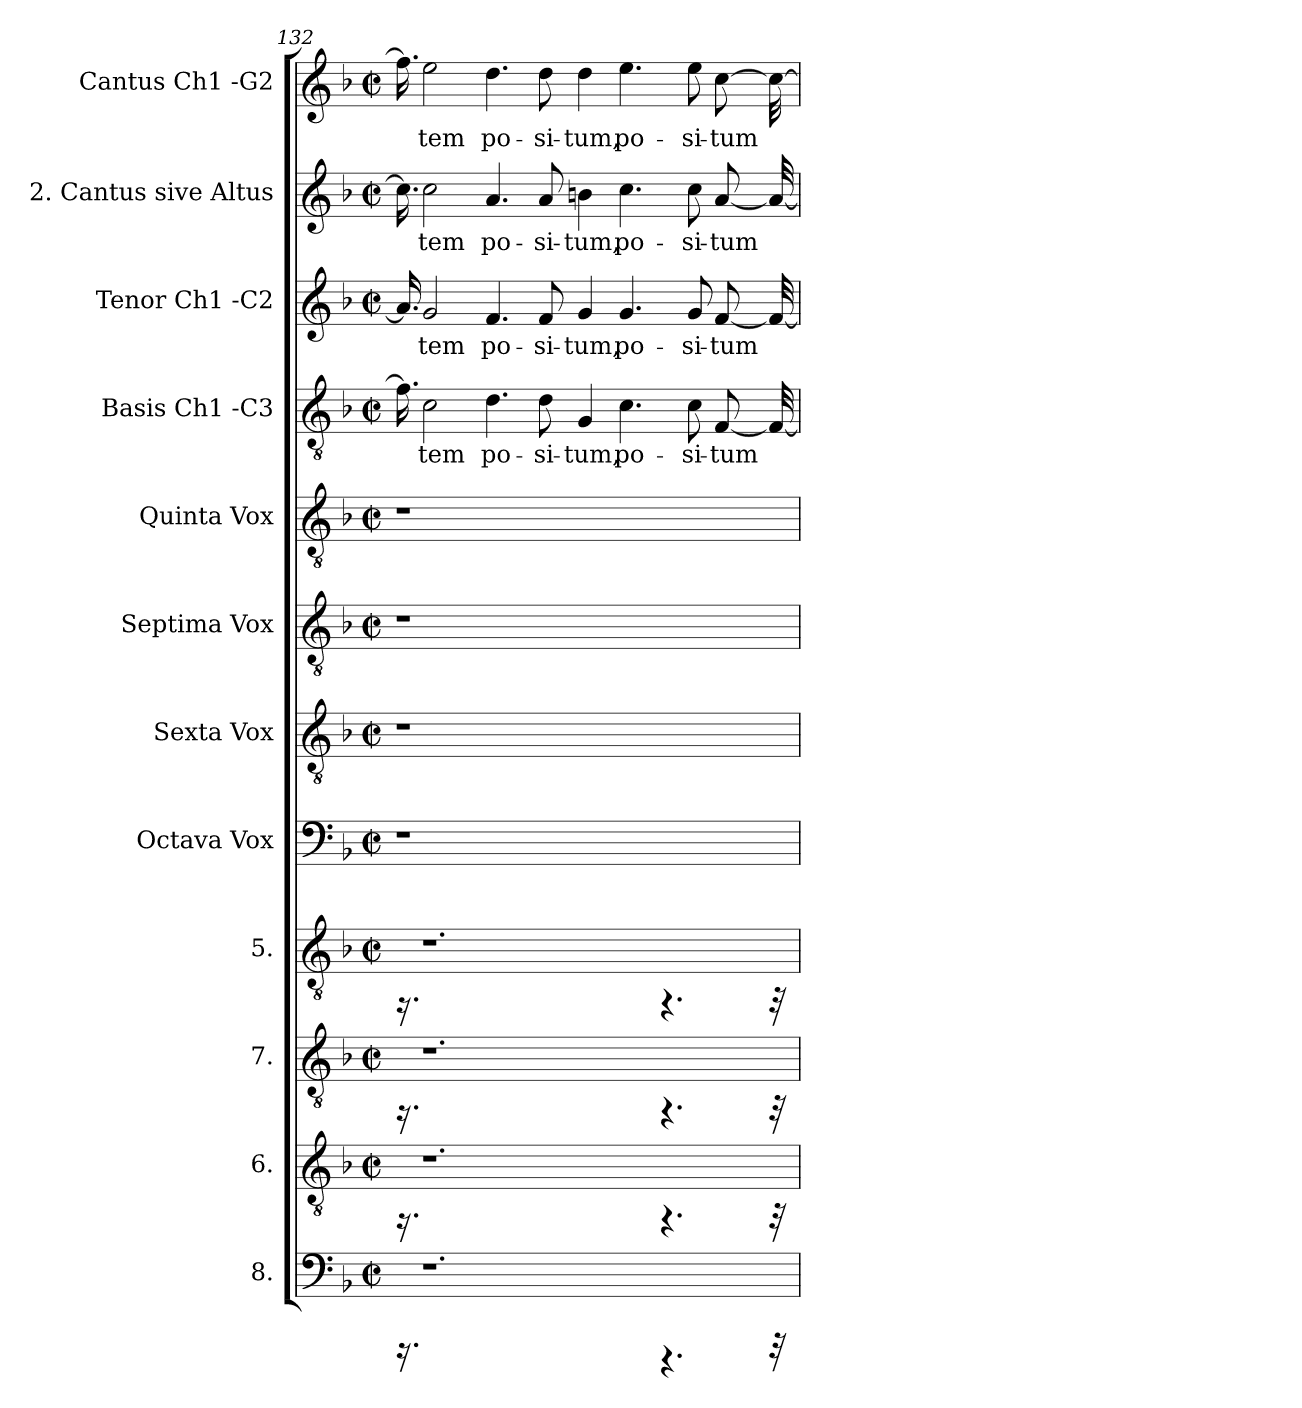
**kern	**kern	**kern	**kern	**kern	**kern	**kern	**kern	**kern	**text	**kern	**text	**kern	**text	**kern	**text
*part12	*part11	*part10	*part9	*part8	*part7	*part6	*part5	*part4	*part4	*part3	*part3	*part2	*part2	*part1	*part1
*staff12	*staff11	*staff10	*staff9	*staff8	*staff7	*staff6	*staff5	*staff4	*staff4	*staff3	*staff3	*staff2	*staff2	*staff1	*staff1
*I"8.	*I"6.	*I"7.	*I"5.	*I"Octava  Vox	*I"Sexta  Vox	*I"Septima  Vox	*I"Quinta  Vox	*I"Basis  Ch1 -C3	*	*I"Tenor  Ch1 -C2	*	*I"2. Cantus sive  Altus	*	*I"Cantus  Ch1 -G2	*
*	*	*	*	*	*	*	*	*I'B	*	*I'T	*	*I'A	*	*I'C	*
!!LO:PB:g=z
*clefF4	*clefGv2	*clefGv2	*clefGv2	*clefF4	*clefGv2	*clefGv2	*clefGv2	*clefGv2	*	*clefG2	*	*clefG2	*	*clefG2	*
*k[b-]	*k[b-]	*k[b-]	*k[b-]	*k[b-]	*k[b-]	*k[b-]	*k[b-]	*k[b-]	*	*k[b-]	*	*k[b-]	*	*k[b-]	*
*F:	*F:	*F:	*F:	*F:	*F:	*F:	*F:	*F:	*	*F:	*	*F:	*	*F:	*
*M2/2	*M2/2	*M2/2	*M2/2	*M2/2	*M2/2	*M2/2	*M2/2	*M2/2	*	*M2/2	*	*M2/2	*	*M2/2	*
*met(c|)	*met(c|)	*met(c|)	*met(c|)	*met(c|)	*met(c|)	*met(c|)	*met(c|)	*met(c|)	*	*met(c|)	*	*met(c|)	*	*met(c|)	*
=132	=132	=132	=132	=132	=132	=132	=132	=132	=132	=132	=132	=132	=132	=132	=132
16.rCCC	16.rFF	16.rFF	16.rFF	1r	1r	1r	1r	16.f\]	.	16.a/]	.	16.cc\]	.	16.ff\]	.
!	!	!	!	!	!	!	!	!	!LO:LY:b:cj	!	!LO:LY:b:cj	!	!LO:LY:b:cj	!	!LO:LY:b:cj
1.r	1.r	1.r	1.r	.	.	.	.	2c\	-tem	2g/	-tem	2cc\	-tem	2ee\	-tem
!	!	!	!	!	!	!	!	!	!LO:LY:b:cj	!	!LO:LY:b:cj	!	!LO:LY:b:cj	!	!LO:LY:b:cj
.	.	.	.	.	.	.	.	4.d\	po-	4.f/	po-	4.a/	po-	4.dd\	po-
!	!	!	!	!	!	!	!	!	!LO:LY:b:cj	!	!LO:LY:b:cj	!	!LO:LY:b:cj	!	!LO:LY:b:cj
.	.	.	.	.	.	.	.	8d\	-si-	8f/	-si-	8a/	-si-	8dd\	-si-
.	.	.	.	1ryy	1ryy	1ryy	1ryy	.	.	.	.	.	.	.	.
!	!	!	!	!	!	!	!	!	!LO:LY:b:cj	!	!LO:LY:b:cj	!	!LO:LY:b:cj	!	!LO:LY:b:cj
.	.	.	.	.	.	.	.	4G/	-tum,	4g/	-tum,	4bn\	-tum,	4dd\	-tum,
!	!	!	!	!	!	!	!	!	!LO:LY:b:cj	!	!LO:LY:b:cj	!	!LO:LY:b:cj	!	!LO:LY:b:cj
.	.	.	.	.	.	.	.	4.c\	po-	4.g/	po-	4.cc\	po-	4.ee\	po-
4.rCCC	4.rFF	4.rFF	4.rFF	.	.	.	.	.	.	.	.	.	.	.	.
!	!	!	!	!	!	!	!	!	!LO:LY:b:cj	!	!LO:LY:b:cj	!	!LO:LY:b:cj	!	!LO:LY:b:cj
.	.	.	.	.	.	.	.	8c\	-si-	8g/	-si-	8cc\	-si-	8ee\	-si-
!	!	!	!	!	!	!	!	!	!LO:LY:b:cj	!	!LO:LY:b:cj	!	!LO:LY:b:cj	!	!LO:LY:b:cj
.	.	.	.	.	.	.	.	[<8F/	-tum	[<8f/	-tum	[<8a/	-tum	[>8cc\	-tum
32rCCC	32rFF	32rFF	32rFF	.	.	.	.	32F/_<	.	32f/_<	.	32a/_<	.	32cc\_>	.
=	=	=	=	=	=	=	=	=	=	=	=	=	=	=	=
*-	*-	*-	*-	*-	*-	*-	*-	*-	*-	*-	*-	*-	*-	*-	*-
